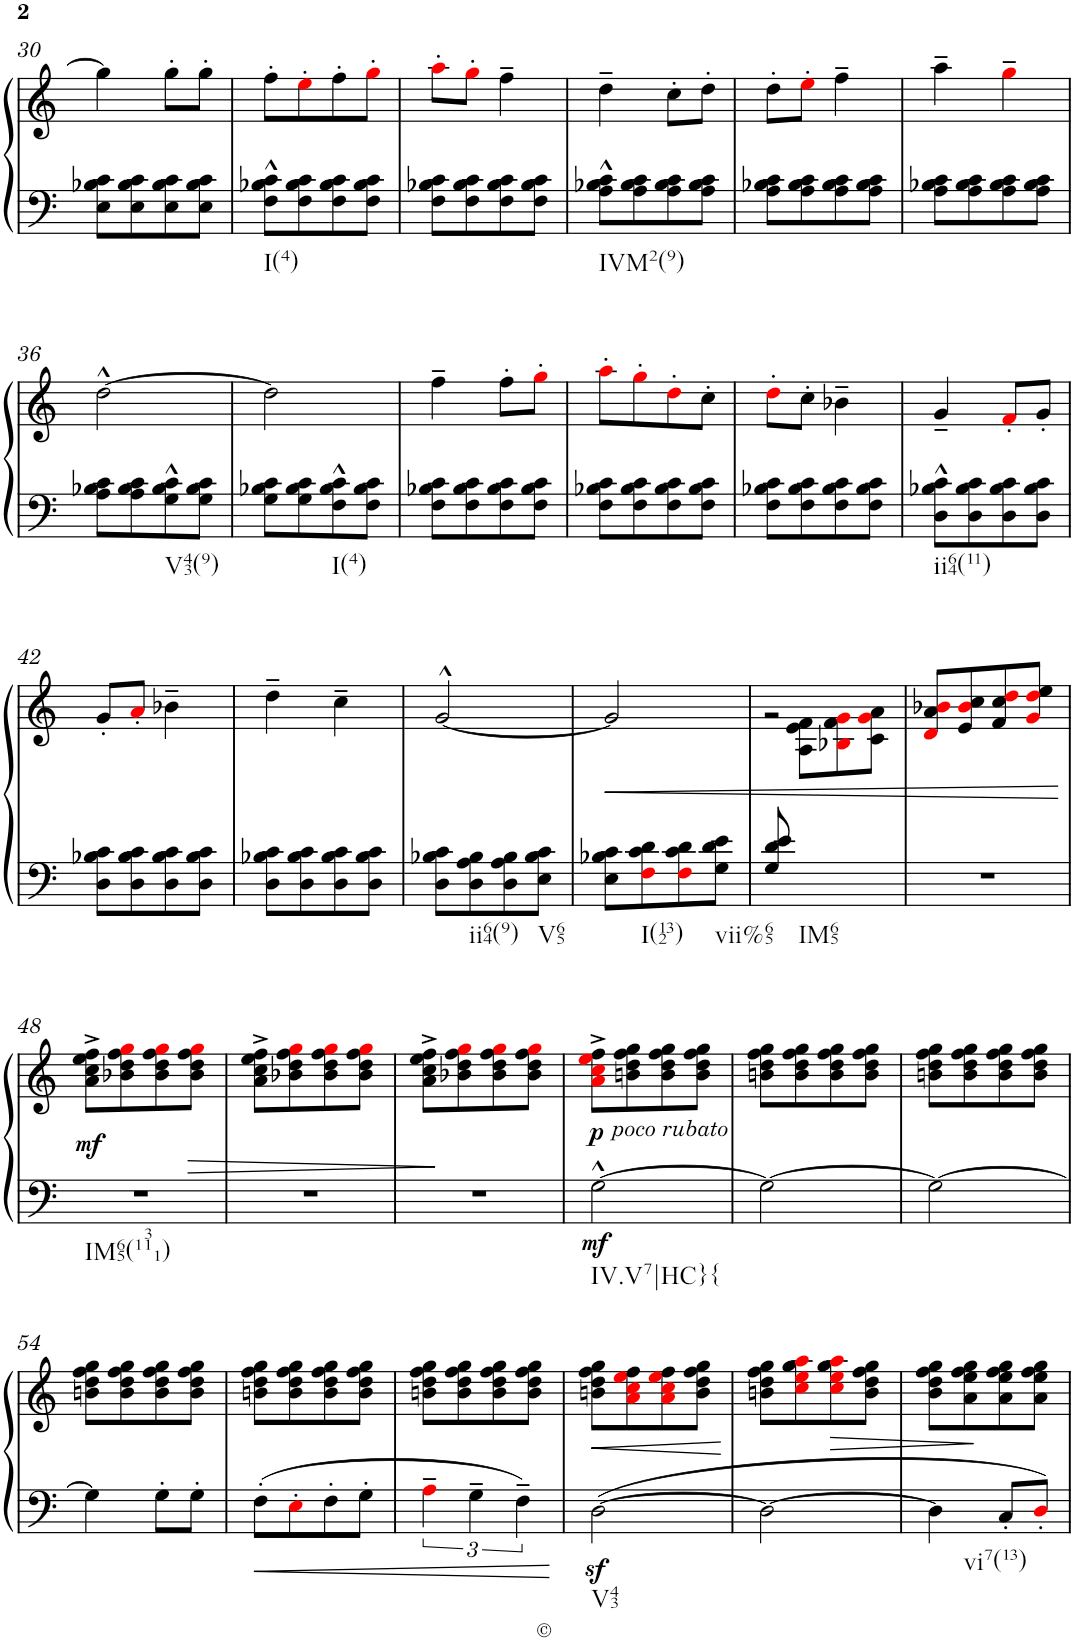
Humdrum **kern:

**kern	**kern	**dynam
*part1	*part1	*part1
*staff2	*staff1	*staff1/2
*I"Piano	*	*
*I'Pno.	*	*
!!LO:PB:g=z
*clefF4	*clefG2	*
*k[]	*k[]	*
*M2/4	*M2/4	*
=30	=30	=30
8E\ 8B-X\ 8c\L	4gg\]	.
8E\ 8B-\ 8c\	.	.
8E\ 8B-\ 8c\	8gg'\L	.
8E\ 8B-\ 8c\J	8gg'\J	.
=31	=31	=31
!LO:TX:b:t=I(4)	!	!
8F\^^ 8B-X\^^ 8c\^^L	8ff'\L	.
8F\ 8B-\ 8c\	8ee'i\	.
8F\ 8B-\ 8c\	8ff'\	.
8F\ 8B-\ 8c\J	8gg'i\J	.
=32	=32	=32
8F\ 8B-X\ 8c\L	8aa'i\L	.
8F\ 8B-\ 8c\	8gg'i\J	.
8F\ 8B-\ 8c\	4ff~\	.
8F\ 8B-\ 8c\J	.	.
=33	=33	=33
!LO:TX:b:t=IVM2(9)	!	!
8A\^^ 8B-X\^^ 8c\^^L	4dd~\	.
8A\ 8B-\ 8c\	.	.
8A\ 8B-\ 8c\	8cc'\L	.
8A\ 8B-\ 8c\J	8dd'\J	.
=34	=34	=34
8A\ 8B-X\ 8c\L	8dd'\L	.
8A\ 8B-\ 8c\	8ee'i\J	.
8A\ 8B-\ 8c\	4ff~\	.
8A\ 8B-\ 8c\J	.	.
=35	=35	=35
8A\ 8B-X\ 8c\L	4aa~\	.
8A\ 8B-\ 8c\	.	.
8A\ 8B-\ 8c\	4gg~i\	.
8A\ 8B-\ 8c\J	.	.
!!LO:LB:g=z
=36	=36	=36
8A\ 8B-X\ 8c\L	[2dd^^\	.
8A\ 8B-\ 8c\	.	.
!LO:TX:b:t=V43(9)	!	!
8G\^^ 8B-\^^ 8c\^^	.	.
8G\ 8B-\ 8c\J	.	.
=37	=37	=37
8G\ 8B-X\ 8c\L	2dd\]	.
8G\ 8B-\ 8c\	.	.
!LO:TX:b:t=I(4)	!	!
8F\^^ 8B-\^^ 8c\^^	.	.
8F\ 8B-\ 8c\J	.	.
=38	=38	=38
8F\ 8B-X\ 8c\L	4ff~\	.
8F\ 8B-\ 8c\	.	.
8F\ 8B-\ 8c\	8ff'\L	.
8F\ 8B-\ 8c\J	8gg'i\J	.
=39	=39	=39
8F\ 8B-X\ 8c\L	8aa'i\L	.
8F\ 8B-\ 8c\	8gg'i\	.
8F\ 8B-\ 8c\	8dd'i\	.
8F\ 8B-\ 8c\J	8cc'\J	.
=40	=40	=40
8F\ 8B-X\ 8c\L	8dd'i\L	.
8F\ 8B-\ 8c\	8cc'\J	.
8F\ 8B-\ 8c\	4b-X~\	.
8F\ 8B-\ 8c\J	.	.
=41	=41	=41
!LO:TX:b:t=ii64(11)	!	!
8D\^^ 8B-X\^^ 8c\^^L	4g~/	.
8D\ 8B-\ 8c\	.	.
8D\ 8B-\ 8c\	8f'i/L	.
8D\ 8B-\ 8c\J	8g'/J	.
!!LO:LB:g=z
=42	=42	=42
8D\ 8B-X\ 8c\L	8g'/L	.
8D\ 8B-\ 8c\	8a'i/J	.
8D\ 8B-\ 8c\	4b-X~\	.
8D\ 8B-\ 8c\J	.	.
=43	=43	=43
8D\ 8B-X\ 8c\L	4dd~\	.
8D\ 8B-\ 8c\	.	.
8D\ 8B-\ 8c\	4cc~\	.
8D\ 8B-\ 8c\J	.	.
=44	=44	=44
8D\ 8B-X\ 8c\L	[2g^^/	.
!LO:TX:b:t=ii64(9)	!	!
8D\ 8A\ 8B-\	.	.
8D\ 8A\ 8B-\	.	.
!LO:TX:b:t=V65	!	!
8E\ 8B-\ 8c\J	.	.
=45	=45	=45
!	!	!LO:HP:b
8E\ 8B-X\ 8c\L	2g/]	<
!LO:TX:b:t=I(132)	!	!
8Fi\ 8c\ 8d\	.	.
8Fi\ 8c\ 8d\	.	.
!LO:TX:b:t=vii%65	!	!
8G\ 8d\ 8e\J	.	.
=46	=46	=46
*	*^	*
8G/ 8d/ 8e/	8ryy	2r	.
!LO:TX:b:t=IM65	!	!	!
8ryy	8A\ 8e\ 8f\L	.	.
8ryy	8B-Xi\ 8f\ 8gi\	.	.
8ryy	8c\ 8gi\ 8a\J	.	.
*	*v	*v	*
=47	=47	=47
2r	8di/ 8a/ 8b-Xi/L	.
.	8e/ 8b-i/ 8cc/	.
.	8f/ 8cc/ 8ddi/	.
.	8gi/ 8ddi/ 8ee/J	.
.	.	[
!!LO:LB:g=z
=48	=48	=48
!LO:TX:b:t=IM65(1311)	!	!
!	!	!LO:DY:b
2r	8a\^ 8cc\^ 8ee\^ 8ff\^L	mf
.	8b-X\ 8dd\ 8ff\ 8ggi\	.
.	8b-\ 8dd\ 8ff\ 8ggi\	.
!	!	!LO:HP:b
.	8b-\ 8dd\ 8ff\ 8ggi\J	>
=49	=49	=49
2r	8a\^ 8cc\^ 8ee\^ 8ff\^L	.
.	8b-X\ 8dd\ 8ff\ 8ggi\	.
.	8b-\ 8dd\ 8ff\ 8ggi\	.
.	8b-\ 8dd\ 8ff\ 8ggi\J	.
=50	=50	=50
2r	8a\^ 8cc\^ 8ee\^ 8ff\^L	.
.	8b-X\ 8dd\ 8ff\ 8ggi\	]
.	8b-\ 8dd\ 8ff\ 8ggi\	.
.	8b-\ 8dd\ 8ff\ 8ggi\J	.
=51	=51	=51
!	!LO:TX:b:i:t=poco rubato	!
!LO:TX:b:t=IV.V7|HC}{	!	!
!	!	!LO:DY:b=2
!	!	!LO:DY:n=1:b
[2G^^\	8ai\^ 8cci\^ 8eei\^ 8ff\^L	mf p
.	8bn\ 8dd\ 8ff\ 8gg\	.
.	8b\ 8dd\ 8ff\ 8gg\	.
.	8b\ 8dd\ 8ff\ 8gg\J	.
=52	=52	=52
2G\_	8bn\ 8dd\ 8ff\ 8gg\L	.
.	8b\ 8dd\ 8ff\ 8gg\	.
.	8b\ 8dd\ 8ff\ 8gg\	.
.	8b\ 8dd\ 8ff\ 8gg\J	.
=53	=53	=53
2G\_	8bn\ 8dd\ 8ff\ 8gg\L	.
.	8b\ 8dd\ 8ff\ 8gg\	.
.	8b\ 8dd\ 8ff\ 8gg\	.
.	8b\ 8dd\ 8ff\ 8gg\J	.
!!LO:LB:g=z
=54	=54	=54
4G\]	8bn\ 8dd\ 8ff\ 8gg\L	.
.	8b\ 8dd\ 8ff\ 8gg\	.
8G'\L	8b\ 8dd\ 8ff\ 8gg\	.
8G'\J	8b\ 8dd\ 8ff\ 8gg\J	.
=55	=55	=55
8F'\L	8bn\ 8dd\ 8ff\ 8gg\L	.
8E'i\	8b\ 8dd\ 8ff\ 8gg\	.
8F'\	8b\ 8dd\ 8ff\ 8gg\	.
8G'\J	8b\ 8dd\ 8ff\ 8gg\J	.
=56	=56	=56
6A~i\	8bn\ 8dd\ 8ff\ 8gg\L	.
.	8b\ 8dd\ 8ff\ 8gg\	.
6G~\	.	.
.	8b\ 8dd\ 8ff\ 8gg\	.
6F~\	.	.
.	8b\ 8dd\ 8ff\ 8gg\J	.
=57	=57	=57
!LO:TX:b:t=V43	!	!
!	!	!LO:HP:b
[2Dz<\	8bn\ 8dd\ 8ff\ 8gg\L	<
.	8ai\ 8cci\ 8eei\ 8ff\	.
.	8ai\ 8cci\ 8eei\ 8ff\	.
.	8b\ 8dd\ 8ff\ 8gg\J	.
.	.	[
=58	=58	=58
2D\_	8bn\ 8dd\ 8ff\ 8gg\L	.
.	8cci\ 8eei\ 8gg\ 8aai\	.
!	!	!LO:HP:b
.	8cci\ 8eei\ 8gg\ 8aai\	>
.	8b\ 8dd\ 8ff\ 8gg\J	.
=59	=59	=59
*^	*	*
4D\]	8ryy	8b\ 8dd\ 8ff\ 8gg\L	.
!	!LO:TX:b:t=vi7(13)	!	!
.	8ryy	8a\ 8ee\ 8ff\ 8gg\	.
8C'/L	8ryy	8a\ 8ee\ 8ff\ 8gg\	]
8D'i/J	8ryy	8a\ 8ee\ 8ff\ 8gg\J	.
*v	*v	*	*
=	=	=
*-	*-	*-
